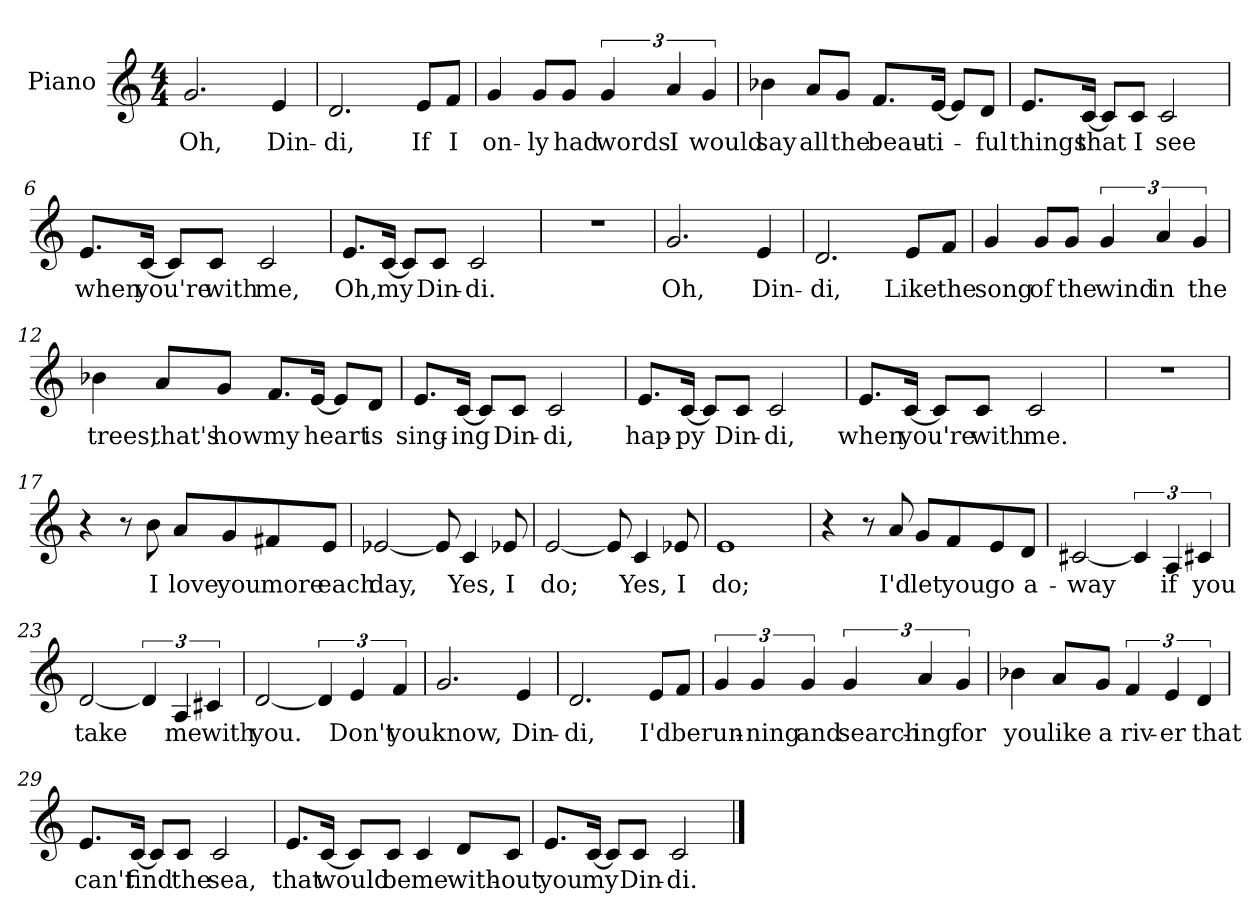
**kern	**text
*part1	*part1
*staff1	*staff1
*I"Piano	*
*I'Pno	*
*clefG2	*
*k[]	*
*C:	*
*M4/4	*
*MM90	*
=1	=1
2.g	Oh,
4e	Din-
=2	=2
2.d	-di,
8eL	If
8fJ	I
=3	=3
4g	on-
8gL	-ly
8gJ	had
6g	words
6a	I
6g	would
=4	=4
4b-X	say
8aL	all
8gJ	the
8.fL	beau-
[16eJ	-ti-
8eL]	.
8dJ	ful
=5	=5
8.eL	things
[16cJ	that
8cL]	.
8cJ	I
2c	see
=6	=6
8.eL	when
[16cJ	you're
8cL]	.
8cJ	with
2c	me,
=7	=7
8.eL	Oh,
[16cJ	my
8cL]	.
8cJ	Din-
2c	-di.
=8	=8
1r	.
=9	=9
2.g	Oh,
4e	Din-
=10	=10
2.d	-di,
8eL	Like
8fJ	the
=11	=11
4g	song
8gL	of
8gJ	the
6g	wind
6a	in
6g	the
=12	=12
4b-X	trees,
8aL	that's
8gJ	how
8.fL	my
[16eJ	heart
8eL]	.
8dJ	is
=13	=13
8.eL	sing-
[16cJ	-ing
8cL]	.
8cJ	Din-
2c	-di,
=14	=14
8.eL	hap-
[16cJ	-py
8cL]	.
8cJ	Din-
2c	-di,
=15	=15
8.eL	when
[16cJ	you're
8cL]	.
8cJ	with
2c	me.
=16	=16
1r	.
=17	=17
4r	.
8r	.
8b	I
8aL	love
8g	you
8f#X	more
8eJ	each
=18	=18
[2e-X	day,
8e-]	.
4c	Yes,
8e-X	I
=19	=19
[2e	do;
8e]	.
4c	Yes,
8e-X	I
=20	=20
1e	do;
=21	=21
4r	.
8r	.
8a	I'd
8gL	let
8f	you
8e	go
8dJ	a-
=22	=22
[2c#X	-way
6c#]	.
6A	if
6c#X	you
=23	=23
[2d	take
6d]	.
6A	me
6c#X	with
=24	=24
[2d	you.
6d]	.
6e	Don't
6f	you
=25	=25
2.g	know,
4e	Din-
=26	=26
2.d	-di,
8eL	I'd
8fJ	be
=27	=27
6g	run-
6g	-ning
6g	and
6g	search-
6a	-ing
6g	for
=28	=28
4b-X	you
8aL	like
8gJ	a
6f	riv-
6e	-er
6d	that
=29	=29
8.eL	can't
[16cJ	find
8cL]	.
8cJ	the
2c	sea,
=30	=30
8.eL	that
[16cJ	would
8cL]	.
8cJ	be
4c	me
8dL	with-
8cJ	-out
=31	=31
8.eL	you
[16cJ	my
8cL]	.
8cJ	Din-
2c	-di.
==	==
*-	*-
